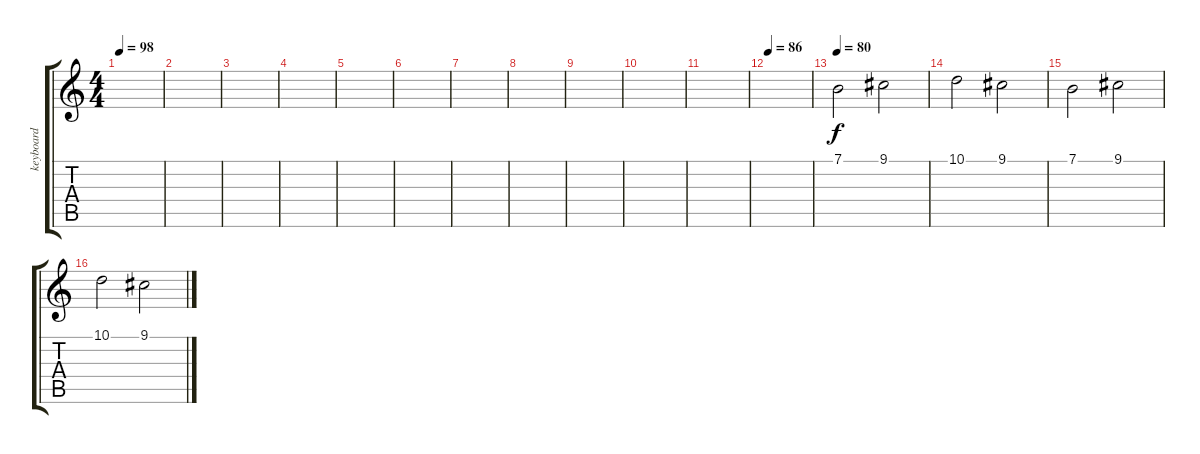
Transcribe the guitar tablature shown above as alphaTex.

\track ("keyboard" "keyboard") {instrument koto}
\staff {score tabs}
\tuning (E4 B3 G3 D3 A2 E2) {hide}
\ts (4 4)
\tempo 98
\clef g2
\ks c
|
|
|
|
|
|
|
|
|
|
|
\tempo 86
|
\tempo 80
7.1.2 9.1.2 |
10.1.2 9.1.2 |
7.1.2 9.1.2 |
10.1.2 9.1.2
